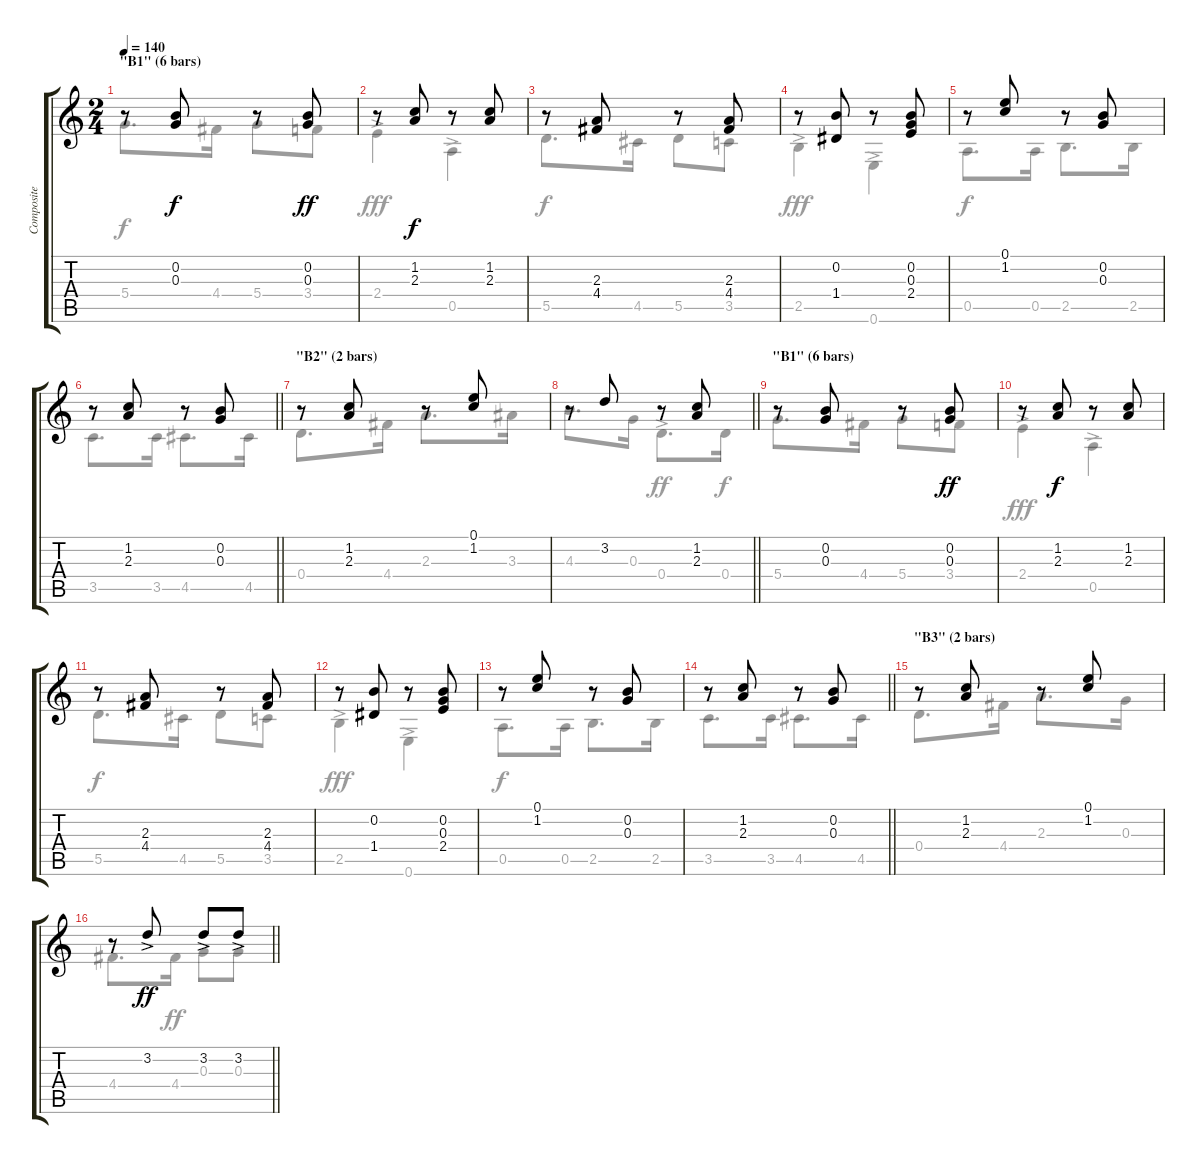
\track ("Composite Original" "Composite ") {solo instrument acousticguitarsteel}
\staff {score tabs}
\tuning (E4 B3 G3 D3 A2 E2) {hide}
\voice
\ts (2 4)
\section ("" "\"B1\" (6 bars)")
\tempo 140
\clef g2
\ks c
r.8{dy ff} (0.2 0.3).8{dy f} r.8 (0.2 0.3).8{dy ff} |
r.8 (1.2 2.3).8{dy f} r.8 (1.2 2.3).8 |
r.8 (2.3 4.4).8 r.8 (2.3 4.4).8 |
r.8 (0.2 1.4).8 r.8 (0.2 0.3 2.4).8 |
r.8 (0.1 1.2).8 r.8 (0.2 0.3).8 |
\barLineRight lightlight
r.8 (1.2 2.3).8 r.8 (0.2 0.3).8 |
\section ("" "\"B2\" (2 bars)")
r.8 (1.2 2.3).8 r.8 (0.1 1.2).8 |
\barLineRight lightlight
r.8 3.2.8 r.8 (1.2 2.3).8 |
\section ("" "\"B1\" (6 bars)")
r.8 (0.2 0.3).8 r.8 (0.2 0.3).8{dy ff} |
r.8 (1.2 2.3).8{dy f} r.8 (1.2 2.3).8 |
r.8 (2.3 4.4).8 r.8 (2.3 4.4).8 |
r.8 (0.2 1.4).8 r.8 (0.2 0.3 2.4).8 |
r.8 (0.1 1.2).8 r.8 (0.2 0.3).8 |
\barLineRight lightlight
r.8 (1.2 2.3).8 r.8 (0.2 0.3).8 |
\section ("" "\"B3\" (2 bars)")
r.8 (1.2 2.3).8 r.8 (0.1 1.2).8 |
\barLineRight lightlight
r.8 3.2{ac}.8{dy ff} 3.2{ac}.8 3.2{ac}.8
\voice
\clef g2
\ottava regular
\simile none
\ks c
5.4.8{d dy f} 4.4.16 5.4.8 3.4.8 |
2.4{ac}.4{dy fff} 0.5{ac}.4 |
5.5.8{d dy f} 4.5.16 5.5.8 3.5.8 |
2.5{ac}.4{dy fff} 0.6{ac}.4 |
0.5.8{d dy f} 0.5.16 2.5.8{d} 2.5.16 |
\barLineRight lightlight
3.5.8{d} 3.5.16 4.5.8{d} 4.5.16 |
0.4.8{d} 4.4.16 2.3.8{d} 3.3.16 |
\barLineRight lightlight
4.3.8{d} 0.3.16 0.4{ac}.8{d dy ff} 0.4.16{dy f} |
5.4.8{d} 4.4.16 5.4.8 3.4.8 |
2.4{ac}.4{dy fff} 0.5{ac}.4 |
5.5.8{d dy f} 4.5.16 5.5.8 3.5.8 |
2.5{ac}.4{dy fff} 0.6{ac}.4 |
0.5.8{d dy f} 0.5.16 2.5.8{d} 2.5.16 |
\barLineRight lightlight
3.5.8{d} 3.5.16 4.5.8{d} 4.5.16 |
0.4.8{d} 4.4.16 2.3.8{d} 0.3.16 |
\barLineRight lightlight
4.4.8{d} 4.4.16{dy ff} 0.3.8 0.3.8
